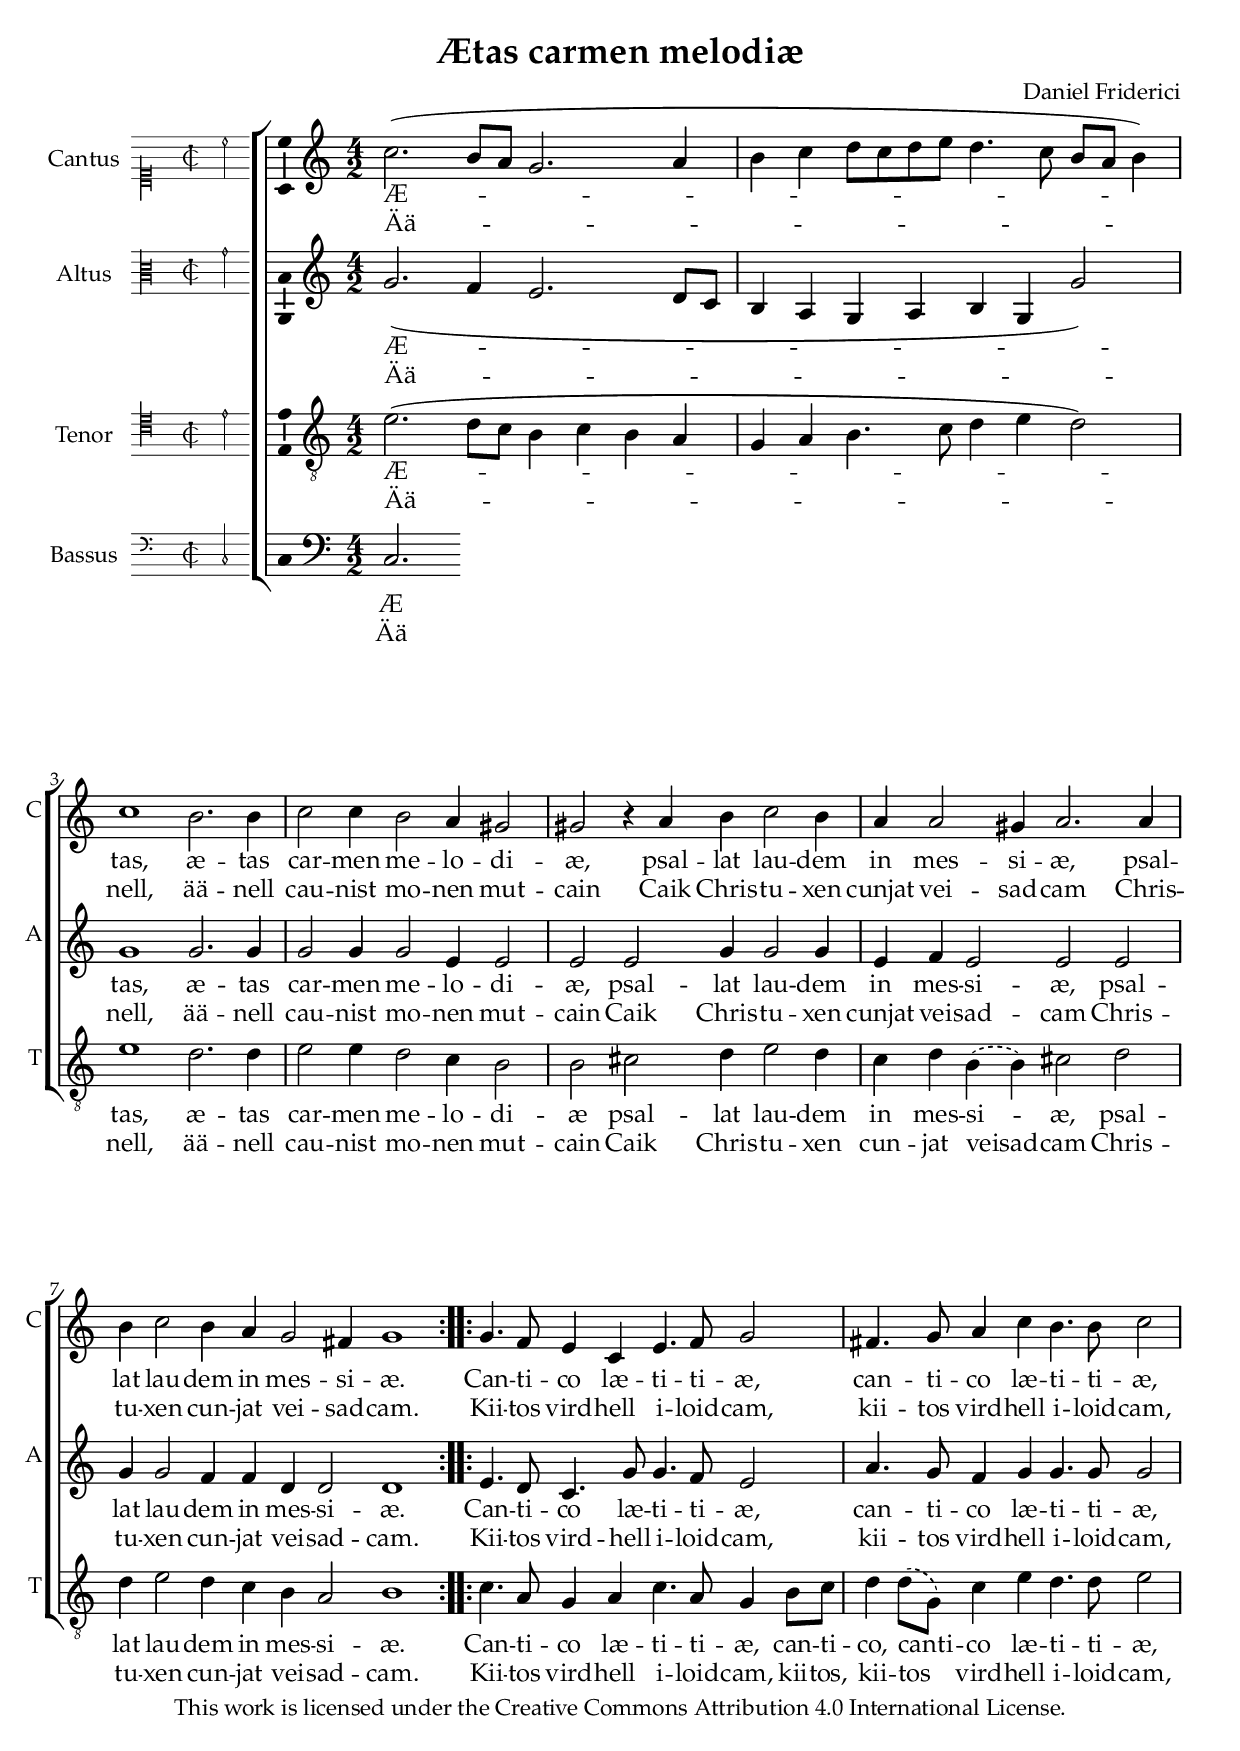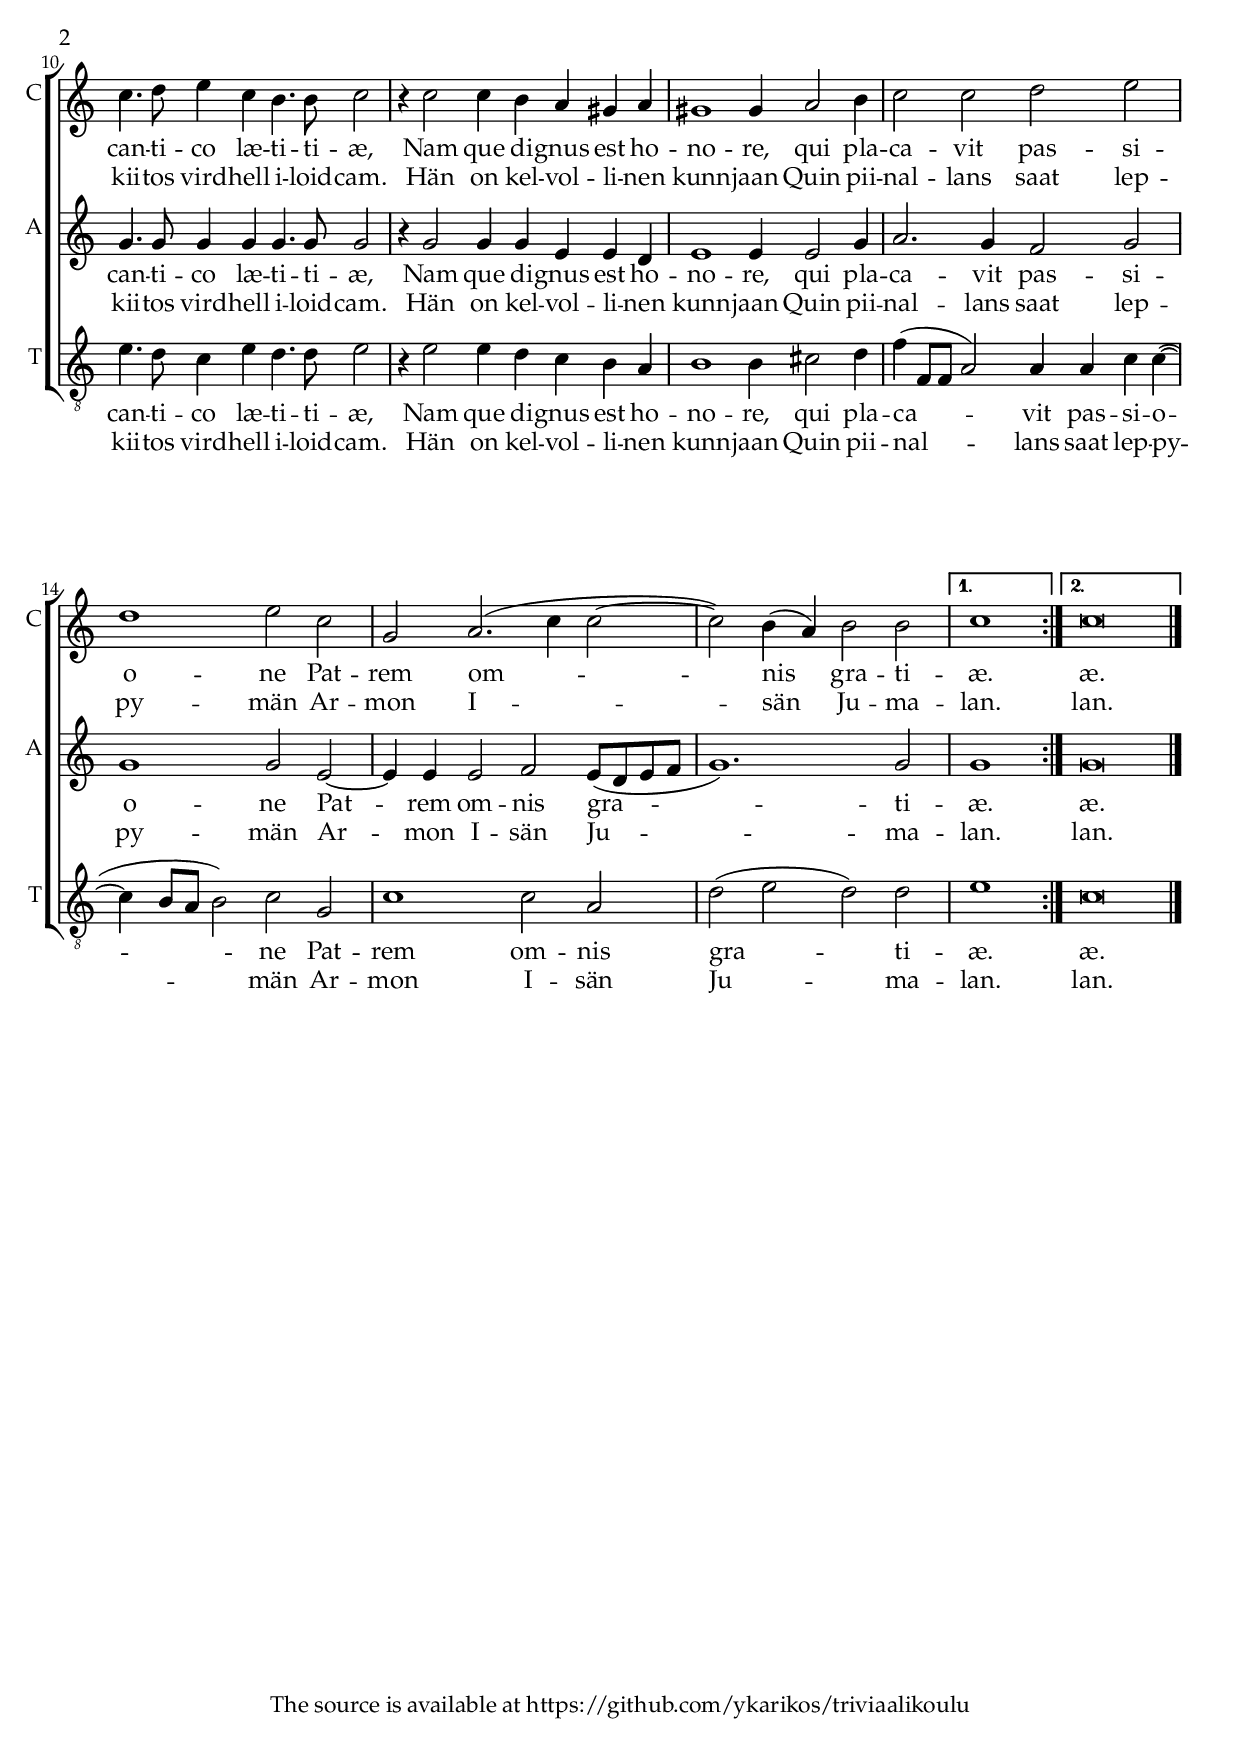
\version "2.19.49"
\include "suomi.ly"

global = { 
%  \numericTimeSignature
  \time 4/2 
%  \autoBeamOff
  \key c \major
  \set Staff.midiInstrument = #"voice oohs"
}

\header {
  title = "Ætas carmen melodiæ"
%  subtitle = ""
  composer = "Daniel Friderici"
%  instrument = "Voice (SATB)"
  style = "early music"
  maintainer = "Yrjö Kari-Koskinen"
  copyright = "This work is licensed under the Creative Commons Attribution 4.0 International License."
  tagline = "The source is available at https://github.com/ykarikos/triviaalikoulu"
}

\paper {
    #(define fonts
        (make-pango-font-tree "Palatino"
                              "Nimbus Sans"
                              "Luxi Mono"
                              (/ staff-height pt 20)))
}


SopranoMusic = \relative c'' {
  \set Staff.instrumentName = #"Cantus"
  \set Staff.shortInstrumentName = "C"

	\incipit { \clef "mensural-c1" \key c \major \time 2/2 c''2 }
	\repeat volta 2 {
		c2.( h8 a g2. a4 | h c d8 c d e d4. c8 h a h4) |
		c1 h2. h4 | c2 c4 h2 a4 gis2 | gis r4 a h c2 h4 |
		a a2 gis4 a2. a4 | 
		\time 6/2 
		\once \override Staff.TimeSignature.break-visibility = ##(#f #f #f)
		h c2 h4 a g2 fis4 g1 |
	}
	\repeat volta 2 {
		\time 4/2 
		\once \override Staff.TimeSignature.break-visibility = ##(#f #f #f)
		g4. f8 e4 c e4. f8 g2 | fis4. g8 a4 c h4. h8 c2 |
		c4. d8 e4 c h4. h8 c2 |
		r4 c2 c4 h a gis a | gis1 gis4 a2 h4 | c2 c d e |
		d1 e2 c | g a2.( c4 c2~ | c) h4( a) h2 h |
	}
	\alternative {
		{
			\time 2/2
			\once \override Staff.TimeSignature.break-visibility = ##(#f #f #f)
			c1 |
		}
		{
			\time 4/2
			\once \override Staff.TimeSignature.break-visibility = ##(#f #f #f)
			c\breve \bar "|."
		}
	}
}

stanzaOneLyrics = \lyricmode {
	Æ -- tas, æ -- tas car -- men me -- lo -- di -- æ,
	psal -- lat lau -- dem in mes -- si -- æ,
    psal -- lat lau -- dem in mes -- si -- æ.
	Can -- ti -- co læ -- ti -- ti -- æ,
	can -- ti -- co læ -- ti -- ti -- æ,
	can -- ti -- co læ -- ti -- ti -- æ,
	Nam que di -- gnus est ho -- no -- re,
	qui pla -- ca -- vit pas -- si -- o -- ne
	Pat -- rem om -- nis gra -- ti -- æ. æ.
}

stanzaOneLyricsTenor = \lyricmode {
	Æ -- tas, æ -- tas car -- men me -- lo -- di -- æ
	psal -- lat lau -- dem in mes -- si -- æ,
    psal -- lat lau -- dem in mes -- si -- æ.
	Can -- ti -- co læ -- ti -- ti -- æ,
	can -- ti -- co, canti -- co læ -- ti -- ti -- æ,
	can -- ti -- co læ -- ti -- ti -- æ,
	Nam que di -- gnus est ho -- no -- re,
	qui pla -- ca -- vit pas -- si -- o -- ne
	Pat -- rem om -- nis gra -- ti -- æ. æ.
}

stanzaTwoLyrics = \lyricmode {
	Ää -- nell, ää -- nell cau -- nist mo -- nen mut -- cain
	Caik Chris -- tu -- xen cunjat vei -- sad -- cam
	Chris -- tu -- xen cun -- jat vei -- sad -- cam.
	Kii -- tos vird -- hell i -- loid -- cam,
	kii -- tos vird -- hell i -- loid -- cam,
	kii -- tos vird -- hell i -- loid -- cam.
	Hän on kel -- vol -- li -- nen kunn -- jaan
	Quin pii -- nal -- lans saat lep -- py -- män
	Ar -- mon I -- sän Ju -- ma -- lan. lan.
}

stanzaTwoLyricsTenor = \lyricmode {
	Ää -- nell, ää -- nell cau -- nist mo -- nen mut -- cain
	Caik Chris -- tu -- xen cun -- jat veisad -- cam
	Chris -- tu -- xen cun -- jat vei -- sad -- cam.
	Kii -- tos vird -- hell i -- loid -- cam,
	kii -- tos, kii -- tos vird -- hell i -- loid -- cam,
	kii -- tos vird -- hell i -- loid -- cam.
	Hän on kel -- vol -- li -- nen kunn -- jaan
	Quin pii -- nal -- lans saat lep -- py -- män
	Ar -- mon I -- sän Ju -- ma -- lan. lan.
}

AltoMusic = \relative c'' {
  \set Staff.instrumentName = #"Altus"
  \set Staff.shortInstrumentName = "A"

	\incipit { \clef "mensural-c3" \key c \major \time 2/2 g'2 }
	\repeat volta 2 {
		g2.( f4 e2. d8 c | h4 a g a h g g'2) | g1 g2. g4 |
		g2 g4 g2 e4 e2 | e e g4 g2 g4 | e f e2 e e |
		\time 6/2 
		\once \override Staff.TimeSignature.break-visibility = ##(#f #f #f)
		g4 g2 f4 f d d2 d1
	}
	\repeat volta 2 {
		\time 4/2 
		\once \override Staff.TimeSignature.break-visibility = ##(#f #f #f)
		e4. d8 c4. g'8 g4. f8 e2 | a4. g8 f4 g g4. g8 g2 |
		g4. g8 g4 g g4. g8 g2 |
		r4 g2 g4 g e e d | e1 e4 e2 g4 | a2. g4 f2 g |
		g1 g2 e~ | e4 e e2 f e8( d e f | g1.) g2
	}
	\alternative {
		{
			\time 2/2
			\once \override Staff.TimeSignature.break-visibility = ##(#f #f #f)
			g1 |
		}
		{
			\time 4/2
			\once \override Staff.TimeSignature.break-visibility = ##(#f #f #f)
			g\breve \bar "|."
		}
	}
}

TenoreMusic = \relative c' {
  \set Staff.instrumentName = #"Tenor"
  \set Staff.shortInstrumentName = "T"

	\incipit { \clef "mensural-c4" \key c \major \time 2/2 e'2 }

	\clef "treble_8"
	\repeat volta 2 {
		e2.( d8 c h4 c h a | g a h4. c8 d4 e d2) | 
		e1 d2. d4 | e2 e4 d2 c4 h2 | h2 cis d4 e2 d4 | 
		c4 d \slurDashed h( h) cis2 d | 
		\time 6/2 
		\once \override Staff.TimeSignature.break-visibility = ##(#f #f #f)
		d4 e2 d4 c h a2 h1
	}
	\repeat volta 2 {
		\time 4/2 
		\once \override Staff.TimeSignature.break-visibility = ##(#f #f #f)
		c4. a8 g4 a c4. a8 g4 h8 c | 
		d4  \slurDashed d8( g,) c4 e d4. d8 e2 |
 		e4. d8 c4 e d4. d8 e2 |
		r4 e2 e4 d c h a | h1 h4 cis2 d4 |
		\slurSolid f( f,8 f a2) a4 a c c~( | c h8 a h2) c g |
		c1 c2 a | d( e d) d |
	}
	\alternative {
		{
			\time 2/2
			\once \override Staff.TimeSignature.break-visibility = ##(#f #f #f)
			e1 |
		}
		{
			\time 4/2
			\once \override Staff.TimeSignature.break-visibility = ##(#f #f #f)
			c\breve \bar "|."
		}
	}

}

BassMusic = \relative c {
  \set Staff.instrumentName = #"Bassus"
  \set Staff.shortInstrumentName = "B"

	\incipit { \clef "mensural-f" \key c \major \time 2/2 c2 }

	\clef bass
	c2.
}



\score {
  \new ChoirStaff <<
    \new Staff <<
      \new Voice = "Soprano" {
		\global
        \SopranoMusic
      }
     \new Lyrics \lyricsto "Soprano" {
       \stanzaOneLyrics
     }
     \new Lyrics \lyricsto "Soprano" {
       \stanzaTwoLyrics
     }
    >>
    \new Staff <<
      \new Voice = "Alto" {
        \global
        \AltoMusic
      }
     \new Lyrics \lyricsto "Alto" {
       \stanzaOneLyrics
     }
     \new Lyrics \lyricsto "Alto" {
       \stanzaTwoLyrics
     }
    >>
    \new Staff <<
      \new Voice = "Tenore" {
        \global
        \TenoreMusic
      }
      \new Lyrics \lyricsto "Tenore" {
       \stanzaOneLyricsTenor
      }
      \new Lyrics \lyricsto "Tenore" {
       \stanzaTwoLyricsTenor
      }
    >>
    \new Staff <<
      \new Voice = "Bass" {
        \global
        \BassMusic
      }
      \new Lyrics \lyricsto "Bass" {
       \stanzaOneLyrics
      }
      \new Lyrics \lyricsto "Bass" {
       \stanzaTwoLyrics
      }
    >>
  >>
  \midi { 
    \tempo 4 = 160
  }
  \layout {
    \context {
      \Voice
      \consists "Ambitus_engraver"
    }
    indent = 3.5\cm
    incipit-width = 2\cm
    \context {
     \Staff \RemoveEmptyStaves
    }
    \context {
     \Score
     \override VerticalAxisGroup.remove-first = ##t
    }
  }
}